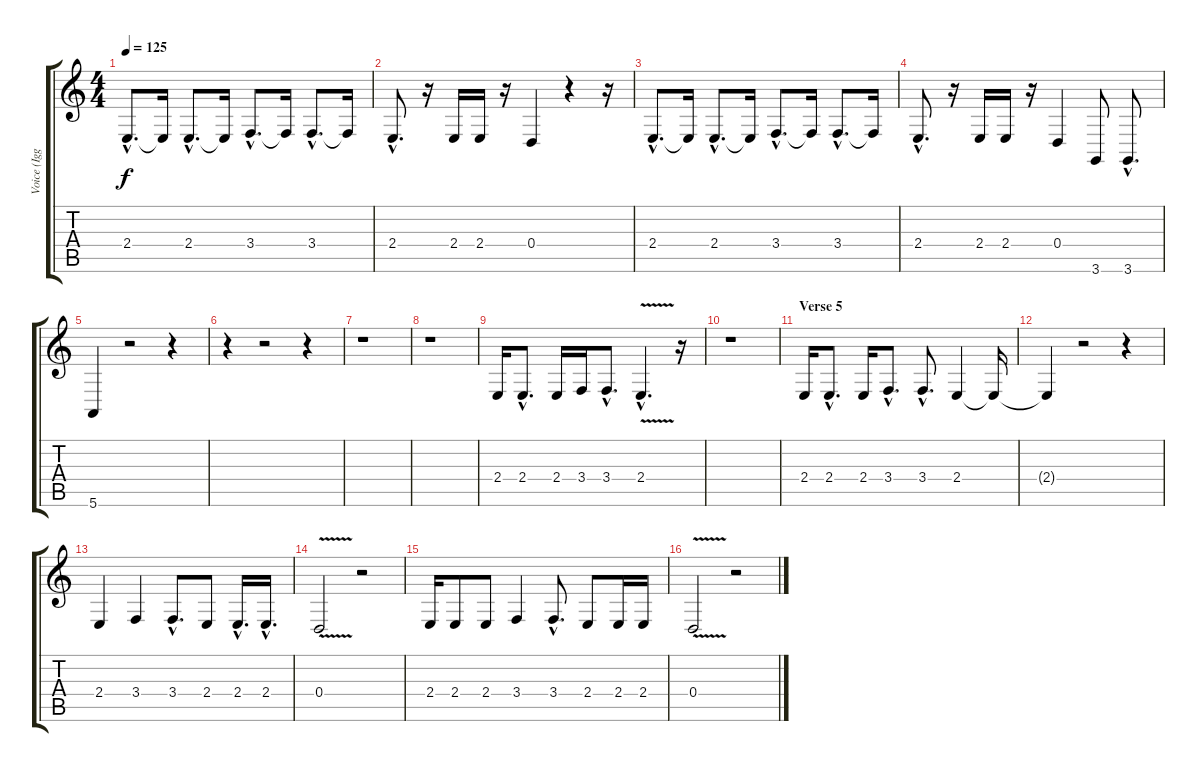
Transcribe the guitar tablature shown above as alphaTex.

\track ("Voice (Iggy)" "Voice (Igg") {instrument flute}
\staff {score tabs}
\tuning (E4 B3 G3 D3 A2 E2) {hide}
\ts (4 4)
\tempo 125
\clef g2
\ks c
2.4{hac}.8{d dy f} 2.4{t}.16 2.4{hac}.8{d} 2.4{t}.16 3.4{hac}.8{d} 3.4{t}.16 3.4{hac}.8{d} 3.4{t}.16 |
2.4{hac}.8{d} r.16 2.4.16 2.4.16 r.16 0.4.4 r.4 r.16 |
2.4{hac}.8{d} 2.4{t}.16 2.4{hac}.8{d} 2.4{t}.16 3.4{hac}.8{d} 3.4{t}.16 3.4{hac}.8{d} 3.4{t}.16 |
2.4{hac}.8{d} r.16 2.4.16 2.4.16 r.16 0.4.4 3.6.8 3.6{hac}.8{d} |
5.6.4 r.2 r.4 |
r.4 r.2 r.4 |
r.1 |
r.1 |
2.4.16 2.4{hac}.8{d} 2.4.16 3.4.16 3.4{hac}.8{d} 2.4{v hac}.4{d} r.16 |
r.1 |
\section ("" "Verse 5")
2.4.16 2.4{hac}.8{d} 2.4.16 3.4{hac}.8{d} 3.4{hac}.8{d} 2.4.4 2.4{t}.16 |
2.4{t}.4 r.2 r.4 |
2.4.4 3.4.4 3.4{hac}.8{d} 2.4.8 2.4{hac}.16{d} 2.4{hac}.16{d} |
0.4{v}.2 r.2 |
2.4.16 2.4.8 2.4.8 3.4.4 3.4{hac}.8{d} 2.4.8 2.4.16 2.4.16 |
0.4{v}.2 r.2
